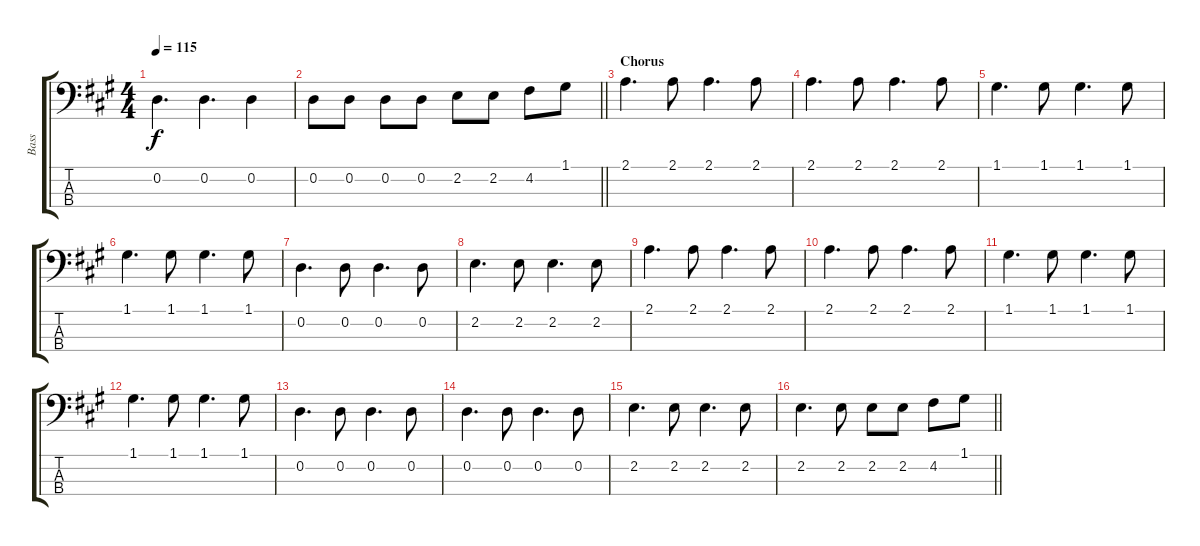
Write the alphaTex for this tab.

\track ("Bass" "Bass") {instrument electricbassfinger}
\staff {score tabs}
\tuning (G2 D2 A1 E1) {hide}
\ts (4 4)
\tempo 115
\clef f4
\ks a
0.2.4{d dy f} 0.2.4{d} 0.2.4 |
\barLineRight lightlight
0.2.8 0.2.8 0.2.8 0.2.8 2.2.8 2.2.8 4.2.8 1.1.8 |
\section ("" "Chorus")
2.1.4{d} 2.1.8 2.1.4{d} 2.1.8 |
2.1.4{d} 2.1.8 2.1.4{d} 2.1.8 |
1.1.4{d} 1.1.8 1.1.4{d} 1.1.8 |
1.1.4{d} 1.1.8 1.1.4{d} 1.1.8 |
0.2.4{d} 0.2.8 0.2.4{d} 0.2.8 |
2.2.4{d} 2.2.8 2.2.4{d} 2.2.8 |
2.1.4{d} 2.1.8 2.1.4{d} 2.1.8 |
2.1.4{d} 2.1.8 2.1.4{d} 2.1.8 |
1.1.4{d} 1.1.8 1.1.4{d} 1.1.8 |
1.1.4{d} 1.1.8 1.1.4{d} 1.1.8 |
0.2.4{d} 0.2.8 0.2.4{d} 0.2.8 |
0.2.4{d} 0.2.8 0.2.4{d} 0.2.8 |
2.2.4{d} 2.2.8 2.2.4{d} 2.2.8 |
\barLineRight lightlight
2.2.4{d} 2.2.8 2.2.8 2.2.8 4.2.8 1.1.8
